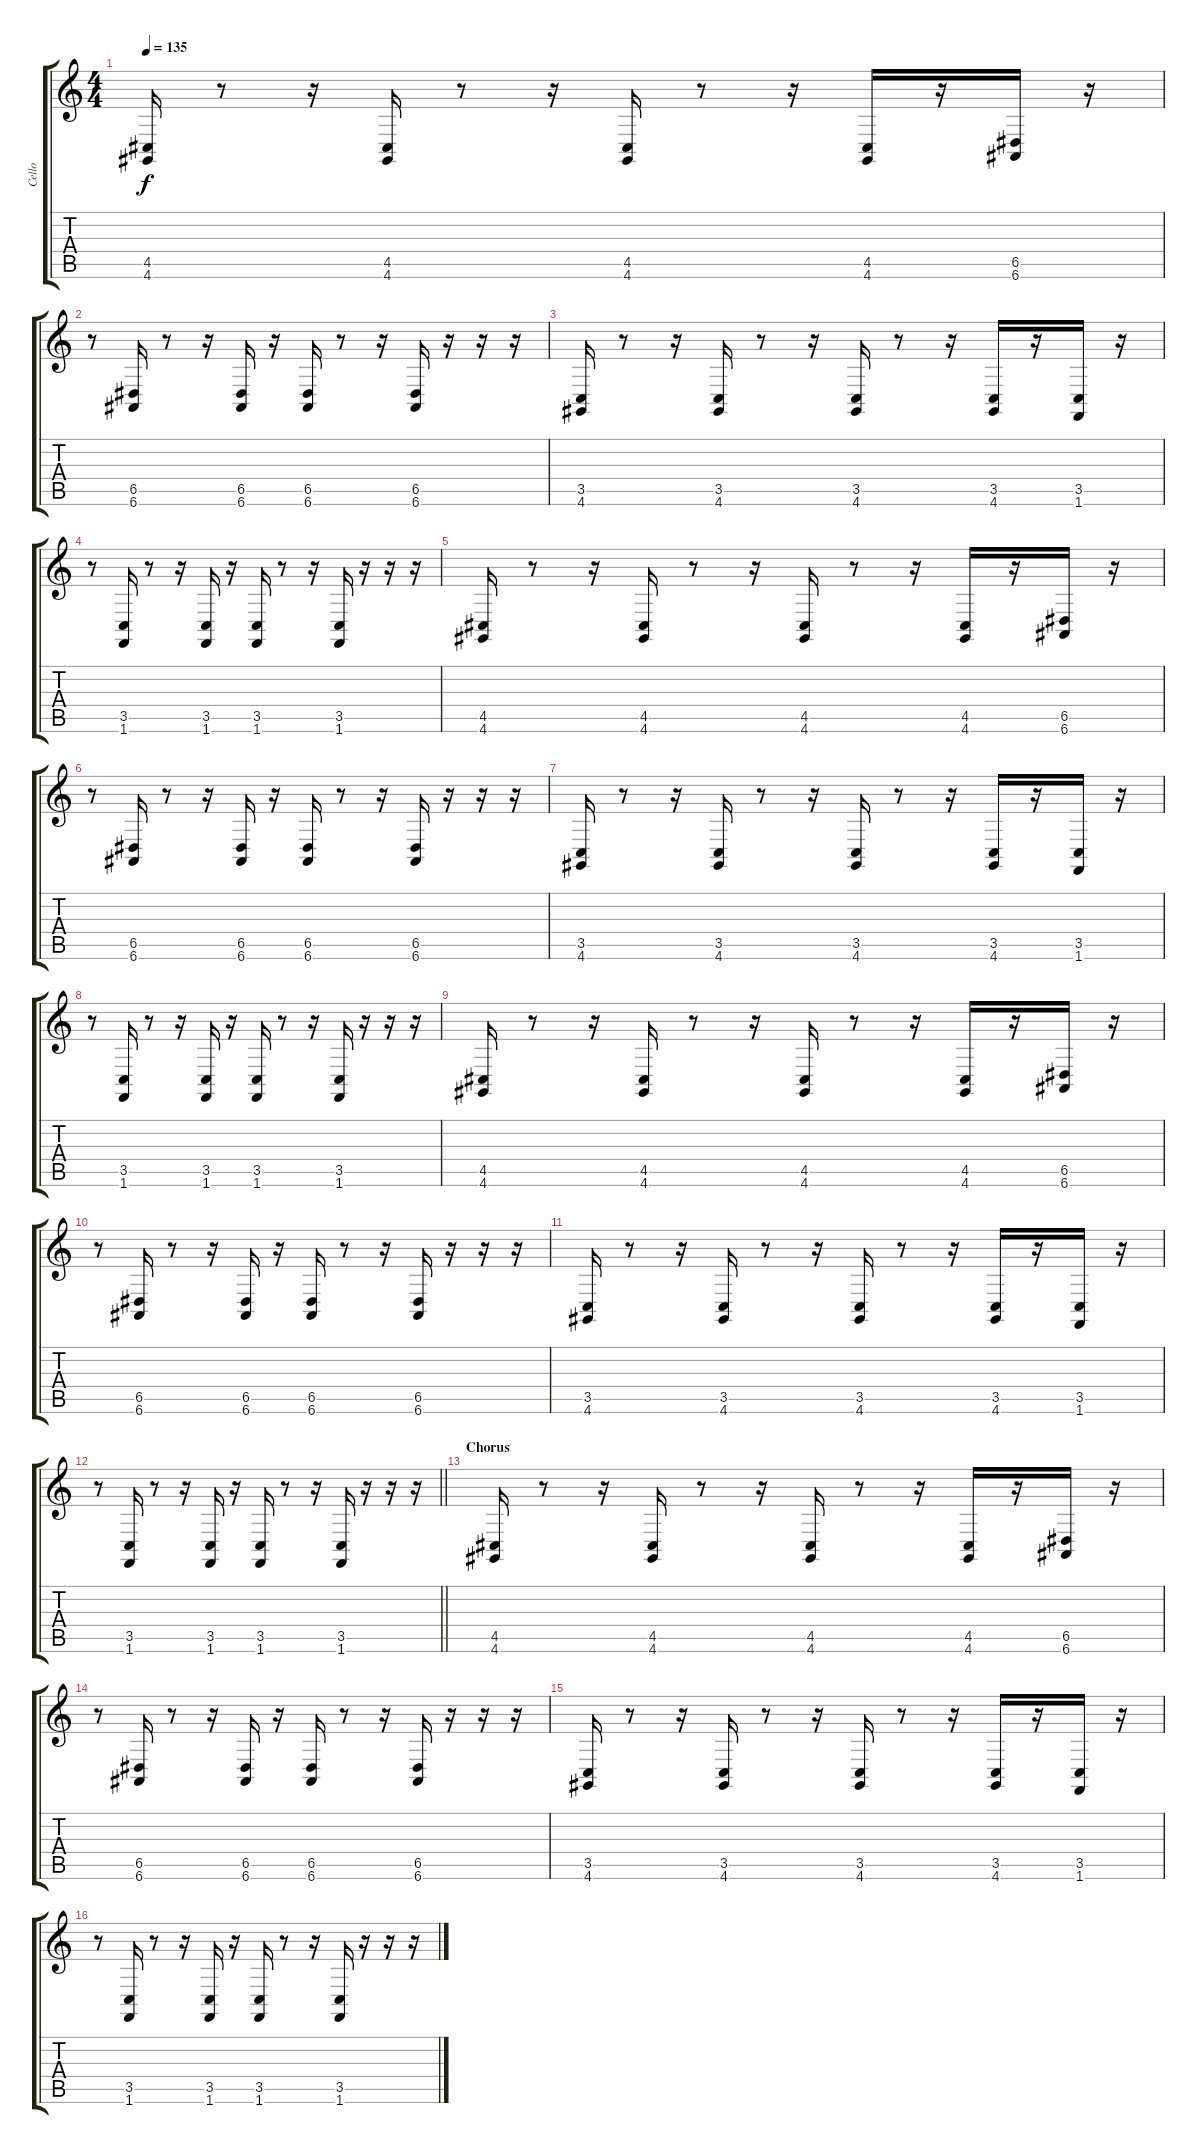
\track ("Cello " "Cello ") {instrument stringensemble1}
\staff {score tabs}
\tuning (E4 B3 G3 D3 A2 E2) {hide}
\ts (4 4)
\tempo 135
\clef g2
\ks c
(4.5 4.6).16{dy f} r.8 r.16 (4.5 4.6).16 r.8 r.16 (4.5 4.6).16 r.8 r.16 (4.5 4.6).16 r.16 (6.5 6.6).16 r.16 |
r.8 (6.5 6.6).16 r.8 r.16 (6.5 6.6).16 r.16 (6.5 6.6).16 r.8 r.16 (6.5 6.6).16 r.16 r.16 r.16 |
(3.5 4.6).16 r.8 r.16 (3.5 4.6).16 r.8 r.16 (3.5 4.6).16 r.8 r.16 (3.5 4.6).16 r.16 (3.5 1.6).16 r.16 |
r.8 (3.5 1.6).16 r.8 r.16 (3.5 1.6).16 r.16 (3.5 1.6).16 r.8 r.16 (3.5 1.6).16 r.16 r.16 r.16 |
(4.5 4.6).16 r.8 r.16 (4.5 4.6).16 r.8 r.16 (4.5 4.6).16 r.8 r.16 (4.5 4.6).16 r.16 (6.5 6.6).16 r.16 |
r.8 (6.5 6.6).16 r.8 r.16 (6.5 6.6).16 r.16 (6.5 6.6).16 r.8 r.16 (6.5 6.6).16 r.16 r.16 r.16 |
(3.5 4.6).16 r.8 r.16 (3.5 4.6).16 r.8 r.16 (3.5 4.6).16 r.8 r.16 (3.5 4.6).16 r.16 (3.5 1.6).16 r.16 |
r.8 (3.5 1.6).16 r.8 r.16 (3.5 1.6).16 r.16 (3.5 1.6).16 r.8 r.16 (3.5 1.6).16 r.16 r.16 r.16 |
(4.5 4.6).16 r.8 r.16 (4.5 4.6).16 r.8 r.16 (4.5 4.6).16 r.8 r.16 (4.5 4.6).16 r.16 (6.5 6.6).16 r.16 |
r.8 (6.5 6.6).16 r.8 r.16 (6.5 6.6).16 r.16 (6.5 6.6).16 r.8 r.16 (6.5 6.6).16 r.16 r.16 r.16 |
(3.5 4.6).16 r.8 r.16 (3.5 4.6).16 r.8 r.16 (3.5 4.6).16 r.8 r.16 (3.5 4.6).16 r.16 (3.5 1.6).16 r.16 |
\barLineRight lightlight
r.8 (3.5 1.6).16 r.8 r.16 (3.5 1.6).16 r.16 (3.5 1.6).16 r.8 r.16 (3.5 1.6).16 r.16 r.16 r.16 |
\section ("" "Chorus")
(4.5 4.6).16 r.8 r.16 (4.5 4.6).16 r.8 r.16 (4.5 4.6).16 r.8 r.16 (4.5 4.6).16 r.16 (6.5 6.6).16 r.16 |
r.8 (6.5 6.6).16 r.8 r.16 (6.5 6.6).16 r.16 (6.5 6.6).16 r.8 r.16 (6.5 6.6).16 r.16 r.16 r.16 |
(3.5 4.6).16 r.8 r.16 (3.5 4.6).16 r.8 r.16 (3.5 4.6).16 r.8 r.16 (3.5 4.6).16 r.16 (3.5 1.6).16 r.16 |
r.8 (3.5 1.6).16 r.8 r.16 (3.5 1.6).16 r.16 (3.5 1.6).16 r.8 r.16 (3.5 1.6).16 r.16 r.16 r.16
